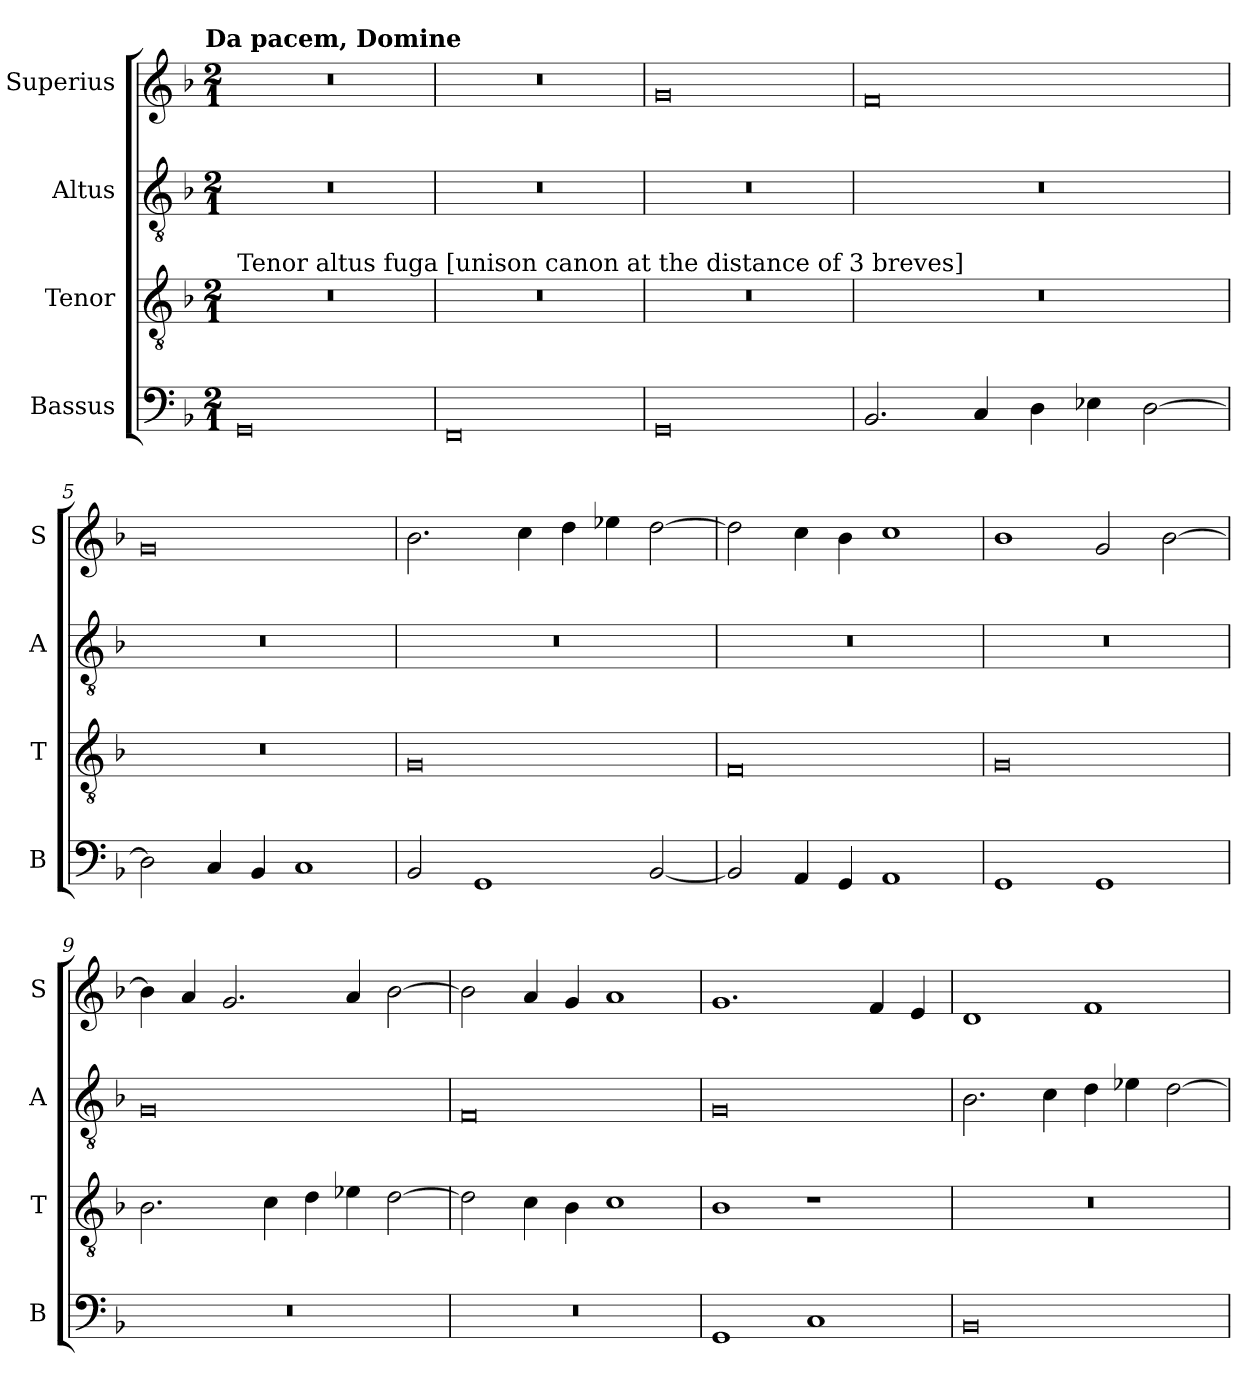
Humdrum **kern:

**kern	**kern	**kern	**kern
*part4	*part3	*part2	*part1
*staff4	*staff3	*staff2	*staff1
*I"Bassus	*I"Tenor	*I"Altus	*I"Superius
*I'B	*I'T	*I'A	*I'S
*clefF4	*clefGv2	*clefGv2	*clefG2
*k[b-]	*k[b-]	*k[b-]	*k[b-]
!!LO:TX:omd:t=Da pacem, Domine
*M2/1	*M2/1	*M2/1	*M2/1
=1	=1	=1	=1
!	!LO:TX:a:t=Tenor altus fuga [unison canon at the distance of 3 breves]	!	!
0GG	0r	0r	0r
=2	=2	=2	=2
0FF	0r	0r	0r
=3	=3	=3	=3
0GG	0r	0r	0g
=4	=4	=4	=4
2.BB-/	0r	0r	0f
4C/	.	.	.
4D\	.	.	.
4E-X\	.	.	.
[2D\	.	.	.
=5	=5	=5	=5
2D\]	0r	0r	0g
4C/	.	.	.
4BB-/	.	.	.
1C	.	.	.
=6	=6	=6	=6
2BB-/	0G	0r	2.b-\
1GG	.	.	.
.	.	.	4cc\
.	.	.	4dd\
.	.	.	4ee-X\
[2BB-/	.	.	[2dd\
=7	=7	=7	=7
2BB-/]	0F	0r	2dd\]
4AA/	.	.	4cc\
4GG/	.	.	4b-\
1AA	.	.	1cc
=8	=8	=8	=8
1GG	0G	0r	1b-
1GG	.	.	2g/
.	.	.	[2b-\
=9	=9	=9	=9
0r	2.B-\	0G	4b-\]
.	.	.	4a/
.	.	.	2.g/
.	4c\	.	.
.	4d\	.	.
.	4e-X\	.	4a/
.	[2d\	.	[2b-\
=10	=10	=10	=10
0r	2d\]	0F	2b-\]
.	4c\	.	4a/
.	4B-\	.	4g/
.	1c	.	1a
=11	=11	=11	=11
1GG	1B-	0G	1.g
1C	1r	.	.
.	.	.	4f/
.	.	.	4e/
=12	=12	=12	=12
0BB-	0r	2.B-\	1d
.	.	4c\	.
.	.	4d\	1f
.	.	4e-X\	.
.	.	[2d\	.
=	=	=	=
*-	*-	*-	*-
